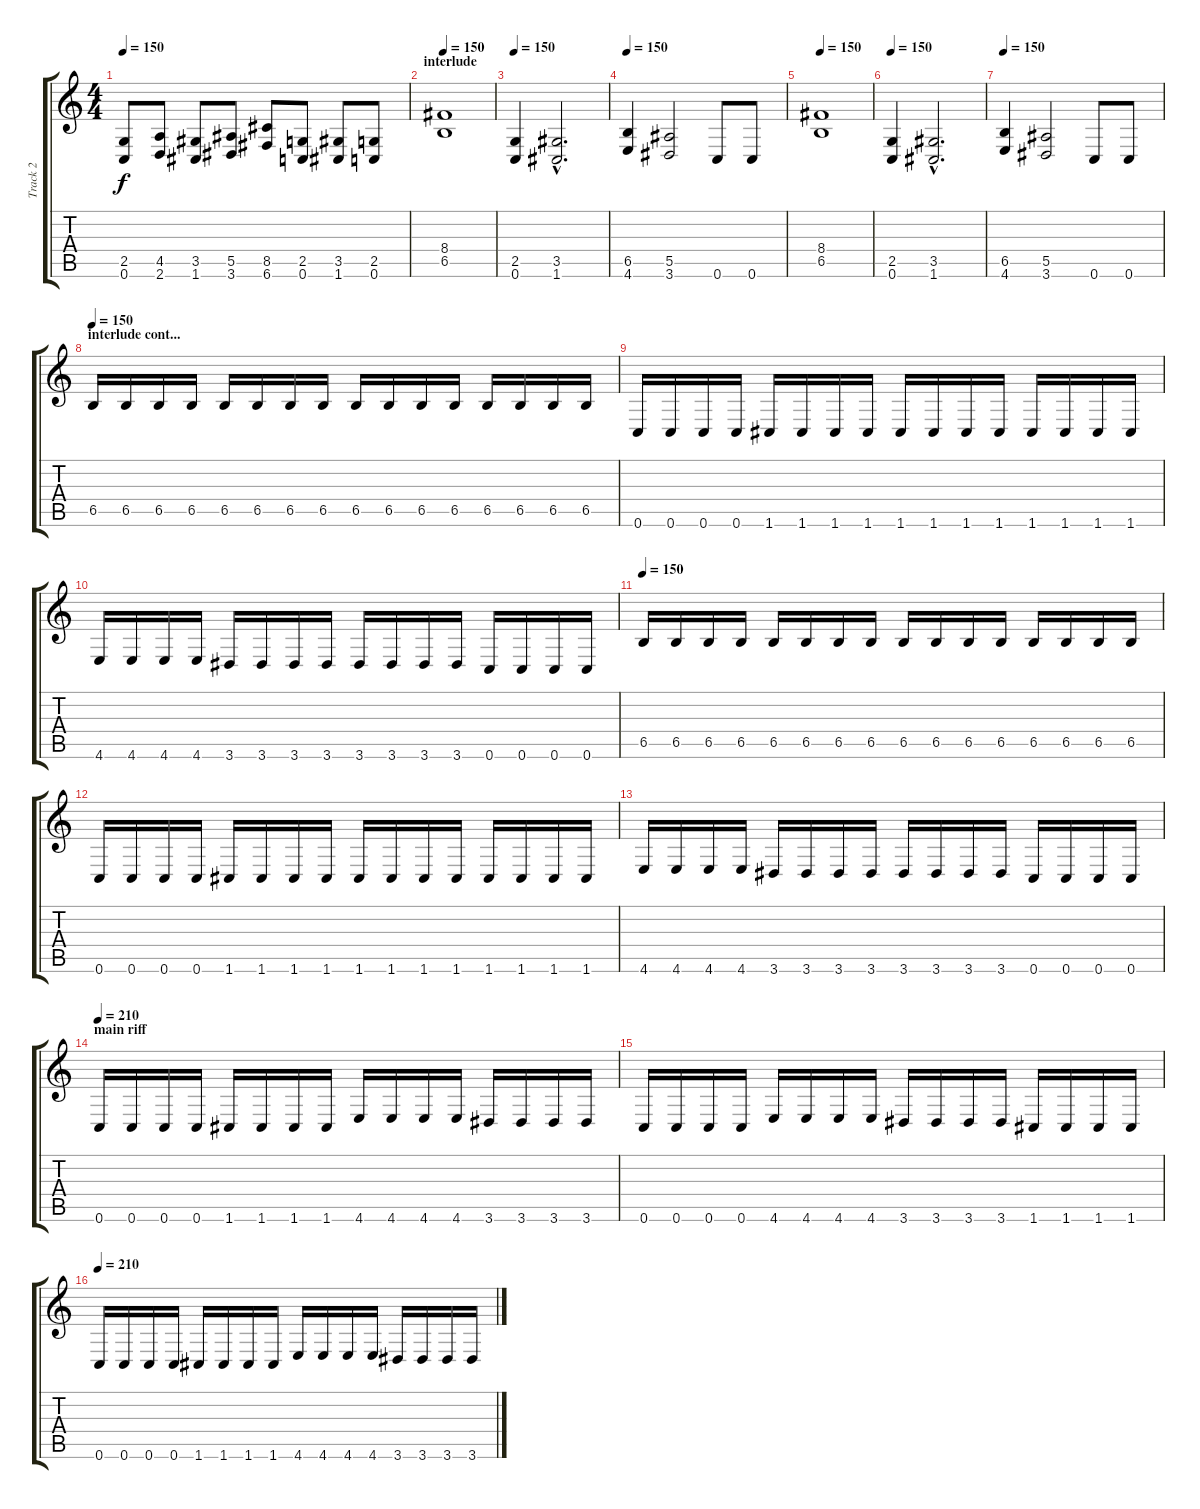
\track ("Track 2" "Track 2") {instrument overdrivenguitar}
\staff {score tabs}
\tuning (C4 G3 Eb3 Bb2 F2 C2) {hide}
\ts (4 4)
\tempo 150
\clef g2
\ks c
(2.5 0.6).8{dy f} (4.5 2.6).8 (3.5 1.6).8 (5.5 3.6).8 (8.5 6.6).8 (2.5 0.6).8 (3.5 1.6).8 (2.5 0.6).8 |
\section ("" "interlude")
\tempo 150
(8.4 6.5).1 |
\tempo 150
(2.5 0.6).4 (3.5{hac} 1.6{hac}).2{d} |
\tempo 150
(6.5 4.6).4 (5.5 3.6).2 0.6.8 0.6.8 |
\tempo 150
(8.4 6.5).1 |
\tempo 150
(2.5 0.6).4 (3.5{hac} 1.6{hac}).2{d} |
\tempo 150
(6.5 4.6).4 (5.5 3.6).2 0.6.8 0.6.8 |
\section ("" "interlude cont...")
\tempo 150
6.5.16 6.5.16 6.5.16 6.5.16 6.5.16 6.5.16 6.5.16 6.5.16 6.5.16 6.5.16 6.5.16 6.5.16 6.5.16 6.5.16 6.5.16 6.5.16 |
0.6.16 0.6.16 0.6.16 0.6.16 1.6.16 1.6.16 1.6.16 1.6.16 1.6.16 1.6.16 1.6.16 1.6.16 1.6.16 1.6.16 1.6.16 1.6.16 |
4.6.16 4.6.16 4.6.16 4.6.16 3.6.16 3.6.16 3.6.16 3.6.16 3.6.16 3.6.16 3.6.16 3.6.16 0.6.16 0.6.16 0.6.16 0.6.16 |
\tempo 150
6.5.16 6.5.16 6.5.16 6.5.16 6.5.16 6.5.16 6.5.16 6.5.16 6.5.16 6.5.16 6.5.16 6.5.16 6.5.16 6.5.16 6.5.16 6.5.16 |
0.6.16 0.6.16 0.6.16 0.6.16 1.6.16 1.6.16 1.6.16 1.6.16 1.6.16 1.6.16 1.6.16 1.6.16 1.6.16 1.6.16 1.6.16 1.6.16 |
4.6.16 4.6.16 4.6.16 4.6.16 3.6.16 3.6.16 3.6.16 3.6.16 3.6.16 3.6.16 3.6.16 3.6.16 0.6.16 0.6.16 0.6.16 0.6.16 |
\section ("" "main riff")
\tempo 210
0.6.16 0.6.16 0.6.16 0.6.16 1.6.16 1.6.16 1.6.16 1.6.16 4.6.16 4.6.16 4.6.16 4.6.16 3.6.16 3.6.16 3.6.16 3.6.16 |
0.6.16 0.6.16 0.6.16 0.6.16 4.6.16 4.6.16 4.6.16 4.6.16 3.6.16 3.6.16 3.6.16 3.6.16 1.6.16 1.6.16 1.6.16 1.6.16 |
\tempo 210
0.6.16 0.6.16 0.6.16 0.6.16 1.6.16 1.6.16 1.6.16 1.6.16 4.6.16 4.6.16 4.6.16 4.6.16 3.6.16 3.6.16 3.6.16 3.6.16
